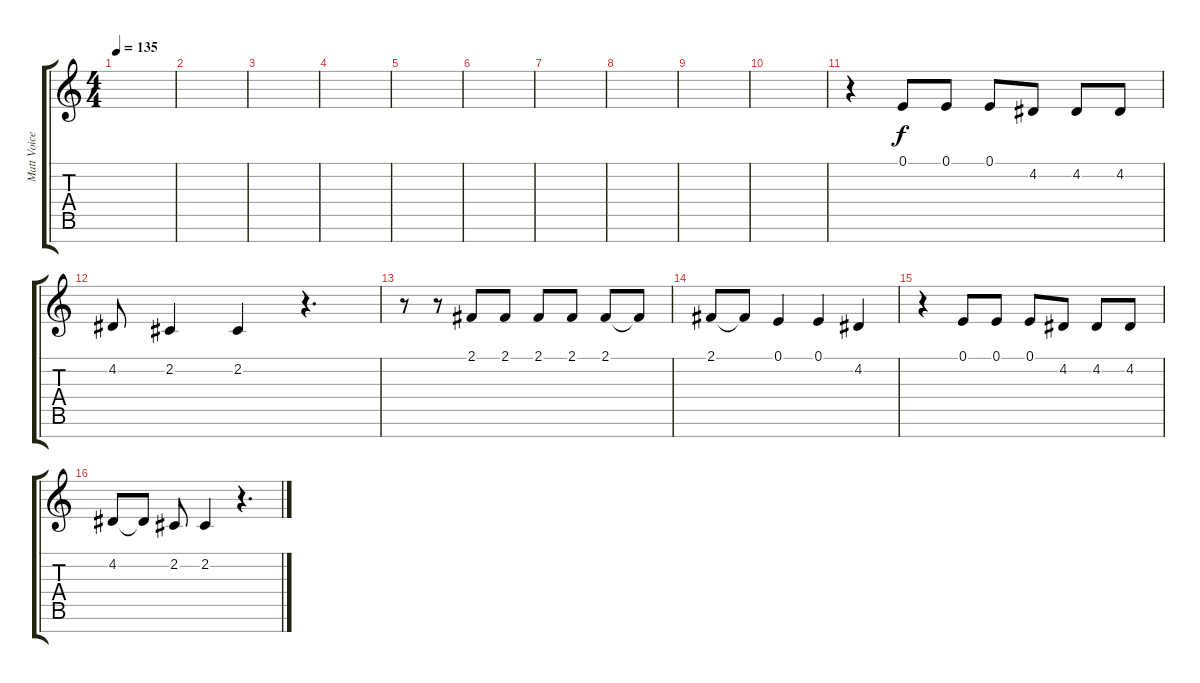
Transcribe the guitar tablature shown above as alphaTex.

\track ("Matt Voice" "Matt Voice") {instrument oboe}
\staff {score tabs}
\tuning (E4 B3 G3 D3 A2 E2 B1) {hide}
\ts (4 4)
\tempo 135
\clef g2
\ks c
|
|
|
|
|
|
|
|
|
|
r.4 0.1.8 0.1.8 0.1.8 4.2.8 4.2.8 4.2.8 |
4.2.8 2.2.4 2.2.4 r.4{d} |
r.8 r.8 2.1.8 2.1.8 2.1.8 2.1.8 2.1.8 2.1{t}.8 |
2.1.8 2.1{t}.8 0.1.4 0.1.4 4.2.4 |
r.4 0.1.8 0.1.8 0.1.8 4.2.8 4.2.8 4.2.8 |
4.2.8 4.2{t}.8 2.2.8 2.2.4 r.4{d}
